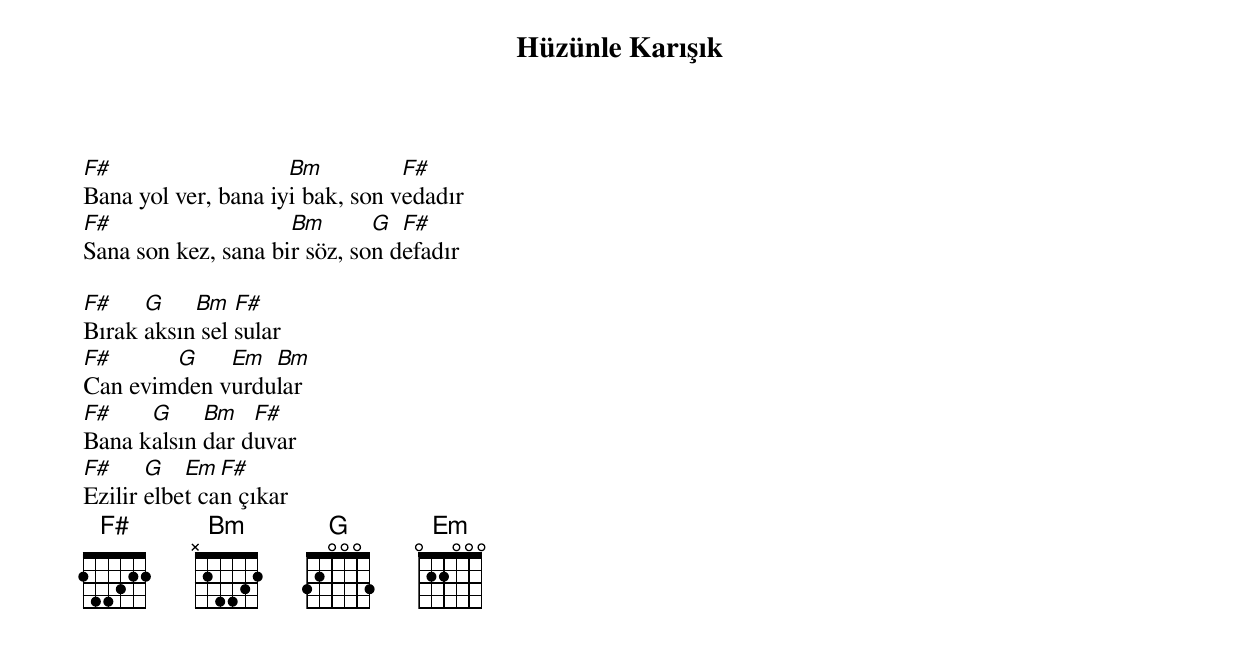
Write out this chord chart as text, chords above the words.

{title: Hüzünle Karışık}
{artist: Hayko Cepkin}

F#                   Bm          F#
Bana yol ver, bana iyi bak, son vedadır
F#                   Bm       G  F#
Sana son kez, sana bir söz, son defadır

F#    G    Bm   F#
Bırak aksın sel sular
F#      G    Em  Bm
Can evimden vurdular
F#    G     Bm   F#
Bana kalsın dar duvar
F#     G   Em  F#
Ezilir elbet can çıkar
